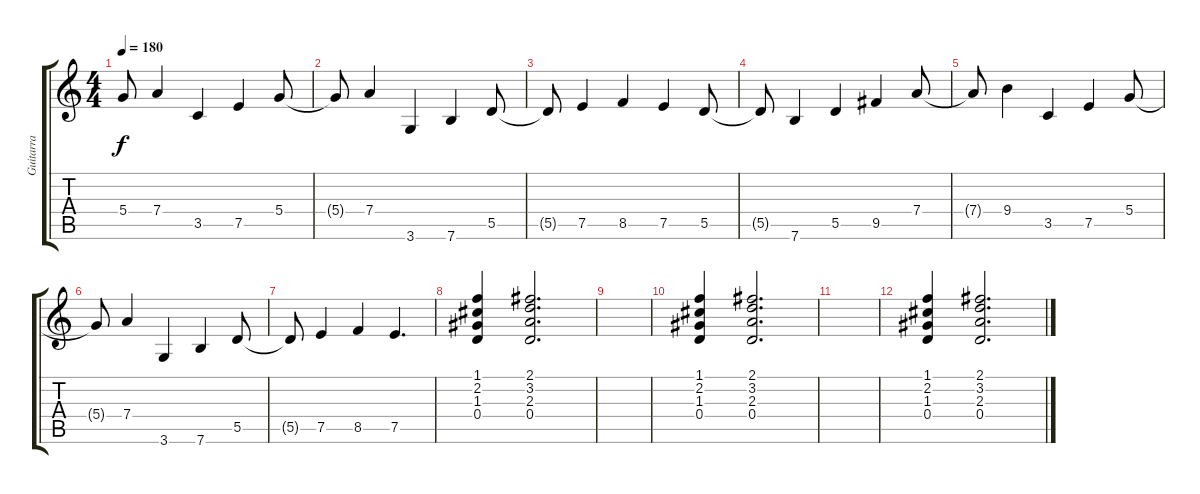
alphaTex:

\track ("Guitarra" "Guitarra") {instrument distortionguitar}
\staff {score tabs}
\tuning (E4 B3 G3 D3 A2 E2) {hide}
\ts (4 4)
\tempo 180
\clef g2
\ks c
5.4{t}.8{dy f} 7.4.4 3.5.4 7.5.4 5.4.8 |
5.4{t}.8 7.4.4 3.6.4 7.6.4 5.5.8 |
5.5{t}.8 7.5.4 8.5.4 7.5.4 5.5.8 |
5.5{t}.8 7.6.4 5.5.4 9.5.4 7.4.8 |
7.4{t}.8 9.4.4 3.5.4 7.5.4 5.4.8 |
5.4{t}.8 7.4.4 3.6.4 7.6.4 5.5.8 |
5.5{t}.8 7.5.4 8.5.4 7.5.4{d} |
(1.1 2.2 1.3 0.4).4 (2.1 3.2 2.3 0.4).2{d} |
|
(1.1 2.2 1.3 0.4).4 (2.1 3.2 2.3 0.4).2{d} |
|
(1.1 2.2 1.3 0.4).4 (2.1 3.2 2.3 0.4).2{d}
